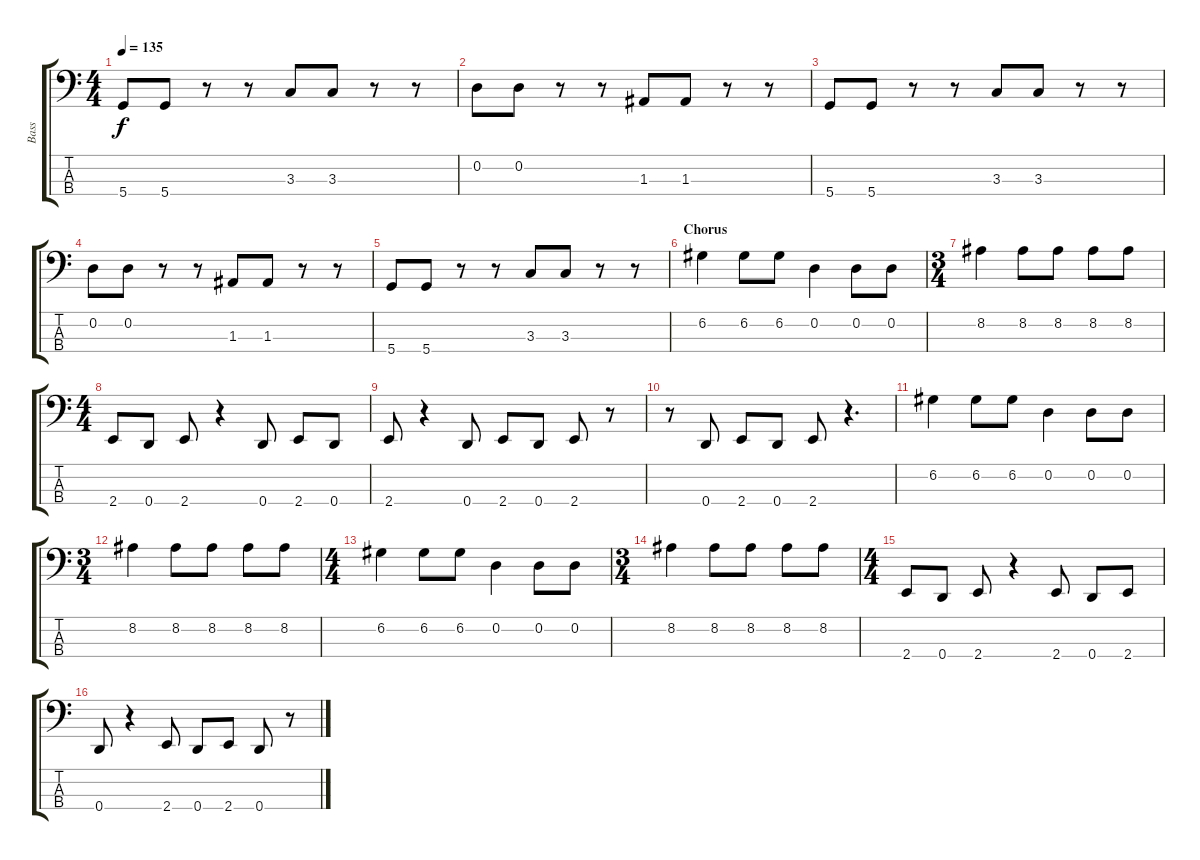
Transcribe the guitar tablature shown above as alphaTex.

\track ("Bass" "Bass") {instrument electricbasspick}
\staff {score tabs}
\tuning (G2 D2 A1 D1) {hide}
\ts (4 4)
\tempo 135
\clef f4
\ks c
5.4.8{dy f} 5.4.8 r.8 r.8 3.3.8 3.3.8 r.8 r.8 |
0.2.8 0.2.8 r.8 r.8 1.3.8 1.3.8 r.8 r.8 |
5.4.8 5.4.8 r.8 r.8 3.3.8 3.3.8 r.8 r.8 |
0.2.8 0.2.8 r.8 r.8 1.3.8 1.3.8 r.8 r.8 |
5.4.8 5.4.8 r.8 r.8 3.3.8 3.3.8 r.8 r.8 |
\section ("" "Chorus")
6.2.4 6.2.8 6.2.8 0.2.4 0.2.8 0.2.8 |
\ts (3 4)
8.2.4 8.2.8 8.2.8 8.2.8 8.2.8 |
\ts (4 4)
2.4.8 0.4.8 2.4.8 r.4 0.4.8 2.4.8 0.4.8 |
2.4.8 r.4 0.4.8 2.4.8 0.4.8 2.4.8 r.8 |
r.8 0.4.8 2.4.8 0.4.8 2.4.8 r.4{d} |
6.2.4 6.2.8 6.2.8 0.2.4 0.2.8 0.2.8 |
\ts (3 4)
8.2.4 8.2.8 8.2.8 8.2.8 8.2.8 |
\ts (4 4)
6.2.4 6.2.8 6.2.8 0.2.4 0.2.8 0.2.8 |
\ts (3 4)
8.2.4 8.2.8 8.2.8 8.2.8 8.2.8 |
\ts (4 4)
2.4.8 0.4.8 2.4.8 r.4 2.4.8 0.4.8 2.4.8 |
0.4.8 r.4 2.4.8 0.4.8 2.4.8 0.4.8 r.8
